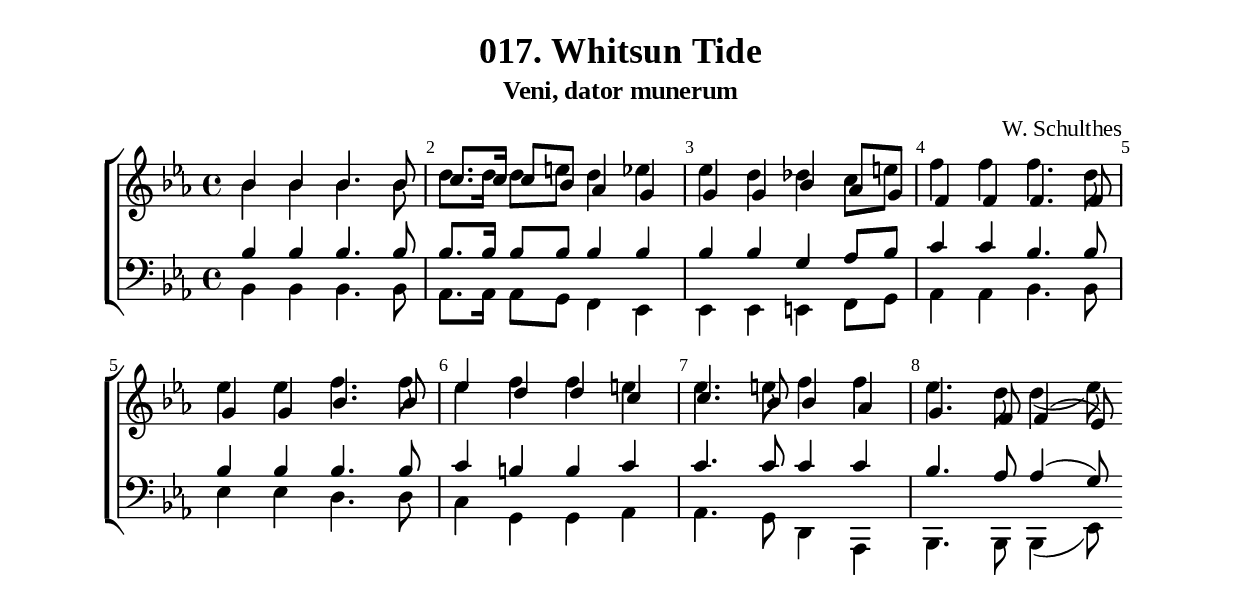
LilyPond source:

%%%%%%%%%%%%%%%%%%%%%%%%%%%%%
% CONTENTS OF THIS DOCUMENT
% 1. Common settings
% 2. Soprano chorus music
% 3. Alto chorus music
% 4. Tenor chorus music
% 5. Basso chorus music
% 6. Soprano verse music
% 7. Alto verse music
% 8. Tenor verse music
% 9. Basso verse music
% 10. Chorus lyrics
% 11. Verse lyrics
% 12. Layout
%%%%%%%%%%%%%%%%%%%%%%%%%%%%%

%%%%%%%%%%%%%%%%%%%%%%%%%%%%%
% 1. Common settings
%%%%%%%%%%%%%%%%%%%%%%%%%%%%%
\version "2.18.2"

\header {
  title = "017. Whitsun Tide"
  subtitle = "Veni, dator munerum"
  arranger = "W. Schulthes"
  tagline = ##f
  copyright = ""
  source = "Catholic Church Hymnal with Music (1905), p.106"
  %site = ""
}

globalSettings= {
  \key ees \major
  \time 4/4
  %\override Score.BarNumber.break-visibility = ##(#t #t #t)
  \override Score.BarNumber.break-visibility = ##(#t #t #t)
}

verseSettings = {
  \phrasingSlurDashed
}

\paper {
  #(set-paper-size "a4")
  top-margin = 15\mm
  bottom-marign = 15\mm
  left-margin = 20\mm
  right-margin = 20\mm
  indent = #0
  #(define fonts
	 (make-pango-font-tree "Liberation Serif"
	 		       "Liberation Serif"
			       "Liberation Serif"
			       (/ 20 20)))
}

printItalic = \with {
  \override LyricText.font-shape = #'italic
}

%%%%%%%%%%%%%%%%%%%%%%%%%%%%%
% 2. Soprano chorus music
%%%%%%%%%%%%%%%%%%%%%%%%%%%%%
musicChorusSoprano = \relative c' {
  %{ 1 %} bes'4 bes bes4. bes8 |
  %{ 2 %} c8. c16 c8 bes aes4 g |
  %{ 3 %} g g bes aes8 g8 |
  %{ 4 %} f4 f f4. f8 |
  %{ 5 %} g4 g bes4. bes8 |
  %{ 6 %} ees4 d d c |
  %{ 7 %} c4. bes8 bes4 aes |
  %{ 8 %} g4. f8 f4 (ees8) 
}

%%%%%%%%%%%%%%%%%%%%%%%%%%%%%
% 3. Alto chorus music
%%%%%%%%%%%%%%%%%%%%%%%%%%%%%
musicChorusAlto = \relative c' {
  %{ 1 %} bes'4 bes bes4. bes8 |
  %{ 2 %} d8. d16 d8 e d4 ees |
  %{ 3 %} ees d des c8 e |
  %{ 4 %} f4 f f4. d8 |
  %{ 5 %} ees4 ees f4. f8 |
  %{ 6 %} ees4 f f e |
  %{ 7 %} ees4. e8 f4 f |
  %{ 8 %} ees4. d8 d4 (ees8)
}

%%%%%%%%%%%%%%%%%%%%%%%%%%%%%
% 4. Tenor chorus music
%%%%%%%%%%%%%%%%%%%%%%%%%%%%%
musicChorusTenor = \relative c' {
  %{ 1 %} bes4 bes bes4. bes8 |
  %{ 2 %} bes8. bes16 bes8 bes bes4 bes |
  %{ 3 %} bes bes g aes8 bes |
  %{ 4 %} c4 c bes4. bes8 |
  %{ 5 %} bes4 bes bes4. bes8 |
  %{ 6 %} c4 b b c |
  %{ 7 %} c4. c8 c4 c |
  %{ 8 %} bes4. aes8 aes4 (g8)
}

%%%%%%%%%%%%%%%%%%%%%%%%%%%%%
% 5. Basso chorus music
%%%%%%%%%%%%%%%%%%%%%%%%%%%%%
musicChorusBasso = \relative c {
  %{ 1 %} bes4 bes bes4. bes8 |
  %{ 2 %} aes8. aes16 aes8 g f4 ees |
  %{ 3 %} ees ees e f8 g |
  %{ 4 %} aes4 aes bes4. bes8 |
  %{ 5 %} ees4 ees d4. d8 |
  %{ 6 %} c4 g g aes |
  %{ 7 %} aes4. g8 d4 aes |
  %{ 8 %} bes4. bes8 bes4 (ees8)
}

%%%%%%%%%%%%%%%%%%%%%%%%%%%%%
% 6. Soprano verse music
%%%%%%%%%%%%%%%%%%%%%%%%%%%%%
musicVerseSoprano = \relative c'' {
  \set Score.currentBarNumber = #9
  %{	8  %} 
  %{	9  %} 
  %{	10 %}
  %{	11 %}
  %{	12 %}
  %{	13 %}
  %{	14 %}
  %{	15 %}
  %{	16 %} 
}

%%%%%%%%%%%%%%%%%%%%%%%%%%%%%
% 7. Alto verse music
%%%%%%%%%%%%%%%%%%%%%%%%%%%%%
musicVerseAlto = \relative c'' {
  \set Score.currentBarNumber = #9
  %{	8	%} 
  %{	9	%} 
  %{	10 %}
  %{	11 %}
  %{	12 %}
  %{	13 %}
  %{	14 %}
  %{	15 %}
  %{	16 %} 
}

%%%%%%%%%%%%%%%%%%%%%%%%%%%%%
% 8. Tenor verse music
%%%%%%%%%%%%%%%%%%%%%%%%%%%%%
musicVerseTenor = \relative c' {
  \set Score.currentBarNumber = #9
  %{	8	%} 
  %{	9	%} 
  %{	10 %}
  %{	11 %}
  %{	12 %}
  %{	13 %}
  %{	14 %}
  %{	15 %}
  %{	16 %}
}

%%%%%%%%%%%%%%%%%%%%%%%%%%%%%
% 9. Basso verse music
%%%%%%%%%%%%%%%%%%%%%%%%%%%%%
musicVerseBasso = \relative c' {
  \set Score.currentBarNumber = #9
  %{	8	%} 
  %{	9	%} 
  %{	10 %}
  %{	11 %}
  %{	12 %}
  %{	13 %}
  %{	14 %}
  %{	15 %}
  %{	16 %}
}

%%%%%%%%%%%%%%%%%%%%%%%%%%%%%
% 10. Chorus lyrics
%%%%%%%%%%%%%%%%%%%%%%%%%%%%%
lyricChorus = \lyricmode {
  \set stanza = #"Refrain:"
  
}

%%%%%%%%%%%%%%%%%%%%%%%%%%%%%
% 11. Verse lyrics
%%%%%%%%%%%%%%%%%%%%%%%%%%%%%
lyricVerseOne = \lyricmode {
  \set stanza = #"1."
  
}

lyricVerseTwo = \lyricmode {
  \set stanza = #"2."
  
}

lyricVerseThree = \lyricmode {
  \set stanza = #"3."
  
}

lyricVerseFour = \lyricmode {
  \set stanza = #"4."
  
}

lyricVerseFive = \lyricmode {
  \set stanza = #"5."
  
}

%%%%%%%%%%%%%%%%%%%%%%%%%%%%%
% 12. Layout
%%%%%%%%%%%%%%%%%%%%%%%%%%%%%
\score {
    \new ChoirStaff <<
      \new Staff <<
        \clef "treble"
        \new Voice = "soprano" {
          \voiceOne \globalSettings \stemUp \slurUp \musicChorusSoprano
        }
        \new Voice = "alto" {
          \voiceTwo \globalSettings \stemDown \slurDown \musicChorusAlto
        }
      >>
      \new Lyrics \lyricsto soprano \lyricChorus
      \new Staff <<
        \clef "bass"
        \new Voice = "tenor" {
          \voiceOne \globalSettings \stemUp \slurUp \musicChorusTenor
        }
        \new Voice = "basso" {
          \voiceTwo \globalSettings \stemDown \slurDown \musicChorusBasso
        }
      >>
    >>
}

\score {
    \new ChoirStaff <<
      \new Staff <<
        \clef "treble"
        \new Voice = "soprano" {
          \voiceOne \globalSettings \verseSettings \stemUp \slurUp \musicVerseSoprano
        }
        \new Voice = "alto" {
          \voiceTwo \globalSettings \verseSettings \stemDown \slurDown \musicVerseAlto
        }
      >>
      \new Lyrics \lyricsto soprano \lyricVerseOne
      \new Lyrics \printItalic \lyricsto soprano \lyricVerseTwo
      \new Lyrics \lyricsto soprano \lyricVerseThree
      \new Lyrics \printItalic \lyricsto soprano \lyricVerseFour
	  \new Lyrics \lyricsto soprano \lyricVerseFive
      \new Staff <<
        \clef "bass"
        \new Voice = "tenor" {
          \voiceOne \globalSettings \verseSettings \stemUp \slurUp \musicVerseTenor
        }
        \new Voice = "basso" {
          \voiceTwo \globalSettings \verseSettings \stemDown \slurDown \musicVerseBasso
        }
      >>
    >>
}
